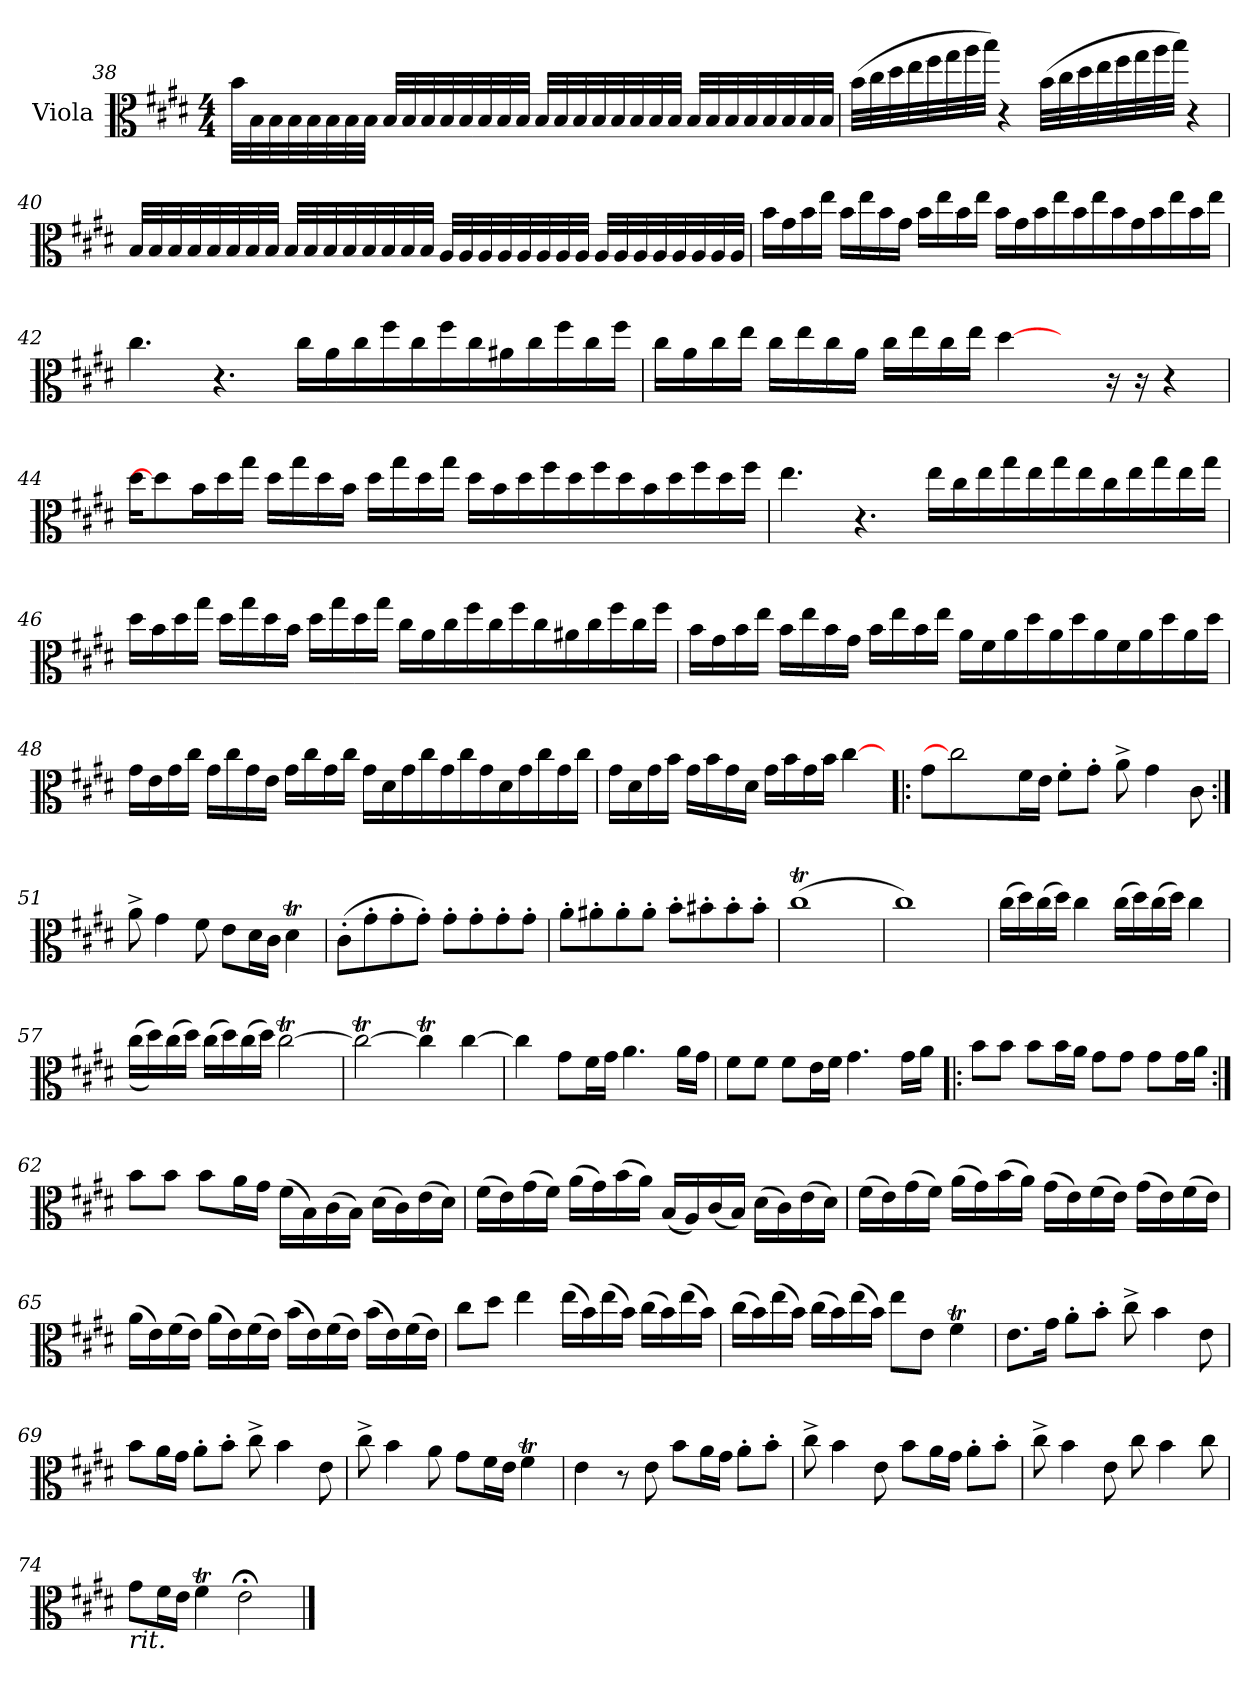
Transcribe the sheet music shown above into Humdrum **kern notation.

**kern
*part1
*staff1
*I"Viola
*I'Vla.
!!LO:LB:g=z
*clefC3
*k[f#c#g#d#]
*M4/4
=38
32b\LLL
32B\
32B\
32B\
32B\
32B\
32B\
32B\JJJ
32B/LLL
32B/
32B/
32B/
32B/
32B/
32B/
32B/JJJ
32B/LLL
32B/
32B/
32B/
32B/
32B/
32B/
32B/JJJ
32B/LLL
32B/
32B/
32B/
32B/
32B/
32B/
32B/JJJ
=39
(>32b\LLL
32cc#\
32dd#\
32ee\
32ff#\
32gg#\
32aa\
32bb\JJJ)
4r
(>32b\LLL
32cc#\
32dd#\
32ee\
32ff#\
32gg#\
32aa\
32bb\JJJ)
4r
!!LO:PB:g=z
=40
32B/LLL
32B/
32B/
32B/
32B/
32B/
32B/
32B/JJJ
32B/LLL
32B/
32B/
32B/
32B/
32B/
32B/
32B/JJJ
32A/LLL
32A/
32A/
32A/
32A/
32A/
32A/
32A/JJJ
32A/LLL
32A/
32A/
32A/
32A/
32A/
32A/
32A/JJJ
!!LO:LB:g=z
=41
16b\LL
16g#\
16b\
16ee\JJ
16b\LL
16ee\
16b\
16g#\JJ
16b\LL
16ee\
16b\
16ee\JJ
16b\LL
16g#\
16b\
16ee\
16b\
16ee\
16b\
16g#\
16b\
16ee\
16b\
16ee\JJ
=42
4.cc#\
4.r
16cc#\LL
16a\
16cc#\
16ff#\
16cc#\
16ff#\
16cc#\
16a#X\
16cc#\
16ff#\
16cc#\
16ff#\JJ
!!LO:LB:g=z
=43
16cc#\LL
16a\
16cc#\
16ee\JJ
16cc#\LL
16ee\
16cc#\
16a\JJ
16cc#\LL
16ee\
16cc#\
16ee\JJ
[4dd#\
8ryy
16r
16r
4r
!!LO:LB:g=z
=44
16dd#\LL
8dd#\]
16b\
16dd#\
16gg#\JJ
16dd#\LL
16gg#\
16dd#\
16b\JJ
16dd#\LL
16gg#\
16dd#\
16gg#\JJ
16dd#\LL
16b\
16dd#\
16ff#\
16dd#\
16ff#\
16dd#\
16b\
16dd#\
16ff#\
16dd#\
16ff#\JJ
=45
4.ee\
4.r
16ee\LL
16cc#\
16ee\
16gg#\
16ee\
16gg#\
16ee\
16cc#\
16ee\
16gg#\
16ee\
16gg#\JJ
!!LO:LB:g=z
=46
16dd#\LL
16b\
16dd#\
16gg#\JJ
16dd#\LL
16gg#\
16dd#\
16b\JJ
16dd#\LL
16gg#\
16dd#\
16gg#\JJ
16cc#\LL
16a\
16cc#\
16ff#\
16cc#\
16ff#\
16cc#\
16a#X\
16cc#\
16ff#\
16cc#\
16ff#\JJ
!!LO:LB:g=z
=47
16b\LL
16g#\
16b\
16ee\JJ
16b\LL
16ee\
16b\
16g#\JJ
16b\LL
16ee\
16b\
16ee\JJ
16a\LL
16f#\
16a\
16dd#\
16a\
16dd#\
16a\
16f#\
16a\
16dd#\
16a\
16dd#\JJ
=48
16g#\LL
16e\
16g#\
16cc#\JJ
16g#\LL
16cc#\
16g#\
16e\JJ
16g#\LL
16cc#\
16g#\
16cc#\JJ
16g#\LL
16d#\
16g#\
16cc#\
16g#\
16cc#\
16g#\
16d#\
16g#\
16cc#\
16g#\
16cc#\JJ
!!LO:LB:g=z
=49
16g#\LL
16d#\
16g#\
16b\JJ
16g#\LL
16b\
16g#\
16d#\JJ
16g#\LL
16b\
16g#\
16b\JJ
[4cc#\
=50!|:
8g#\L
2cc#\]
16f#\L
16e\JJ
8f#'\L
8g#'\J
8a^\
4g#\
8c#\
=51:|!
8a^\
4g#\
8f#\
8e\L
16d#\L
16c#\JJ
4d#t\
=52
(>8c#'\L
8g#'\
8g#'\
8g#'\J)
8g#'\L
8g#'\
8g#'\
8g#'\J
!!LO:LB:g=z
=53
8a'\L
8a#X'\
8a#'\
8a#'\J
8b'\L
8b#X'\
8b#'\
8b#'\J
=54
(>1cc#T
=55
1cc#)
=56
(>16cc#\LL
16dd#\)
(>16cc#\
16dd#\JJ)
4cc#\
(>16cc#\LL
16dd#\)
(>16cc#\
16dd#\JJ)
4cc#\
!!LO:LB:g=z
=57
(>(>16cc#\LL
16dd#\))
(>16cc#\
16dd#\JJ)
(>16cc#\LL
16dd#\)
(>16cc#\
16dd#\JJ)
[2cc#T\
=58
2cc#T\_
4cc#T\]
[4cc#\
=59
4cc#\]
8g#\L
16f#\L
16g#\JJ
4.a\
16a\LL
16g#\JJ
=60
8f#\L
8f#\J
8f#\L
16e\L
16f#\JJ
4.g#\
16g#\LL
16a\JJ
!!LO:LB:g=z
=61!|:
8b\L
8b\J
8b\L
16b\L
16a\JJ
8g#\L
8g#\J
8g#\L
16g#\L
16a\JJ
=62:|!
8b\L
8b\J
8b\L
16a\L
16g#\JJ
(>16f#\LL
16B\)
(>16c#\
16B\JJ)
(>16d#\LL
16c#\)
(>16e\
16d#\JJ)
=63
(>16f#\LL
16e\)
(>16g#\
16f#\JJ)
(>16a\LL
16g#\)
(>16b\
16a\JJ)
(<16B/LL
16A/)
(<16c#/
16B/JJ)
(>16d#\LL
16c#\)
(>16e\
16d#\JJ)
!!LO:LB:g=z
=64
(>16f#\LL
16e\)
(>16g#\
16f#\JJ)
(>16a\LL
16g#\)
(>16b\
16a\JJ)
(>16g#\LL
16e\)
(>16f#\
16e\JJ)
(>16g#\LL
16e\)
(>16f#\
16e\JJ)
=65
(>16a\LL
16e\)
(>16f#\
16e\JJ)
(>16a\LL
16e\)
(>16f#\
16e\JJ)
(>16b\LL
16e\)
(>16f#\
16e\JJ)
(>16b\LL
16e\)
(>16f#\
16e\JJ)
=66
8cc#\L
8dd#\J
4ee\
(>16ee\LL
16b\)
(>16ee\
16b\JJ)
(>16cc#\LL
16b\)
(>16ee\
16b\JJ)
!!LO:LB:g=z
=67
(>16cc#\LL
16b\)
(>16ee\
16b\JJ)
(>16cc#\LL
16b\)
(>16ee\
16b\JJ)
8ee\L
8e\J
4f#T\
=68
8.e\L
16g#\Jk
8a'\L
8b'\J
8cc#^\
4b\
8e\
=69
8b\L
16a\L
16g#\JJ
8a'\L
8b'\J
8cc#^\
4b\
8e\
=70
8cc#^\
4b\
8a\
8g#\L
16f#\L
16e\JJ
4f#T\
!!LO:LB:g=z
=71
4e\
8r
8e\
8b\L
16a\L
16g#\JJ
8a'\L
8b'\J
=72
8cc#^\
4b\
8e\
8b\L
16a\L
16g#\JJ
8a'\L
8b'\J
=73
8cc#^\
4b\
8e\
8cc#\
4b\
8cc#\
=74
!LO:TX:b:i:t=rit.
8g#\L
16f#\L
16e\JJ
4f#T\
2e;<\
==
*-
